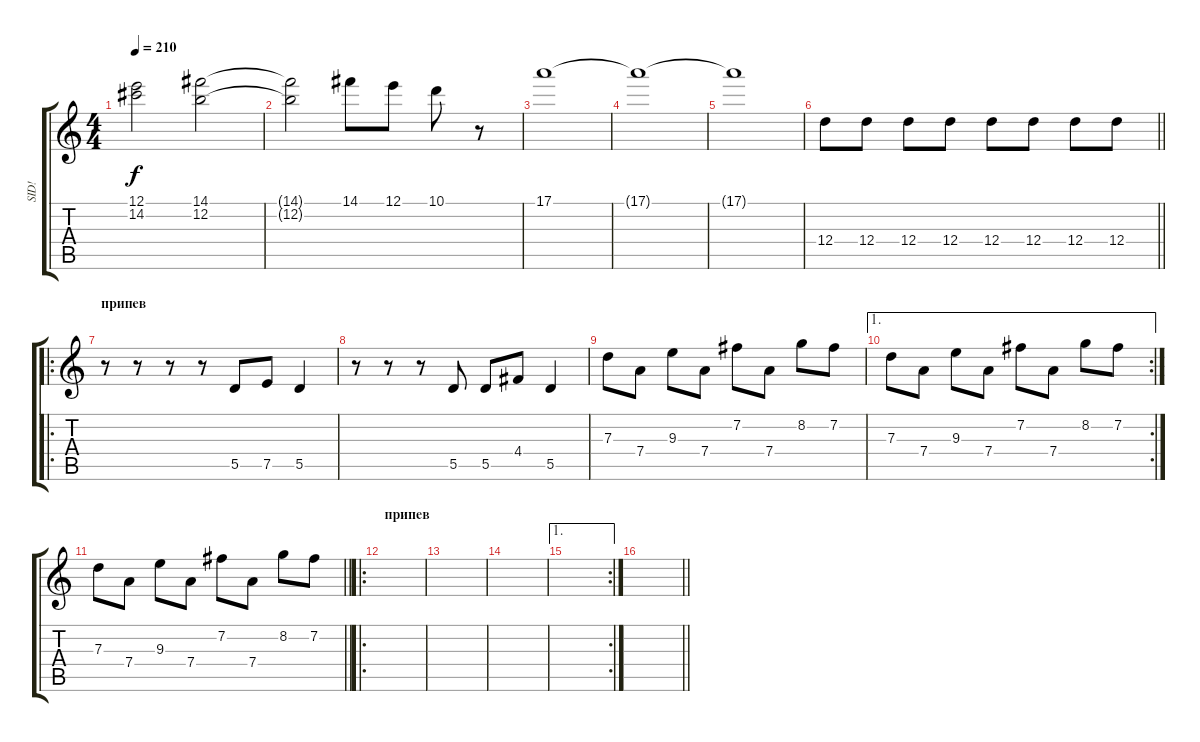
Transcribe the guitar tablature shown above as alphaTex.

\track ("SID!" "SID!") {instrument distortionguitar}
\staff {score tabs}
\tuning (E4 B3 G3 D3 A2 E2) {hide}
\ts (4 4)
\tempo 210
\clef g2
\ks c
(12.1 14.2).2{dy f} (14.1 12.2).2 |
(14.1{t} 12.2{t}).2 14.1.8 12.1.8 10.1.8 r.8 |
17.1.1 |
17.1{t}.1 |
17.1{t}.1 |
\barLineRight lightlight
12.4.8 12.4.8 12.4.8 12.4.8 12.4.8 12.4.8 12.4.8 12.4.8 |
\ro
\section ("" "припев")
r.8 r.8 r.8 r.8 5.5.8 7.5.8 5.5.4 |
r.8 r.8 r.8 5.5.8 5.5.8 4.4.8 5.5.4 |
7.3.8 7.4.8 9.3.8 7.4.8 7.2.8 7.4.8 8.2.8 7.2.8 |
\ae 1
\rc 2
7.3.8 7.4.8 9.3.8 7.4.8 7.2.8 7.4.8 8.2.8 7.2.8 |
\barLineRight lightlight
7.3.8 7.4.8 9.3.8 7.4.8 7.2.8 7.4.8 8.2.8 7.2.8 |
\ro
\section ("" "припев")
|
|
|
\ae 1
\rc 2
|
\barLineRight lightlight
